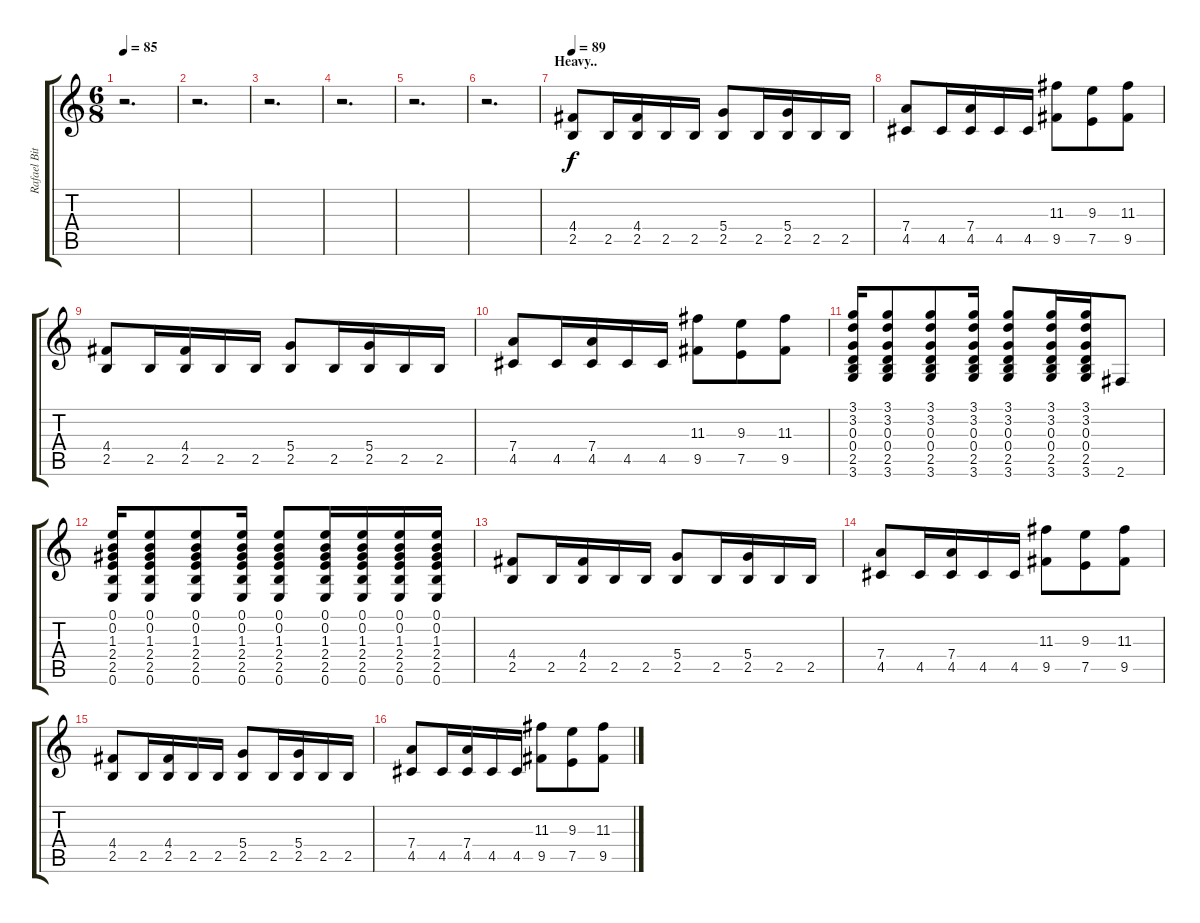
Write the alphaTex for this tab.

\track ("Rafael Bittencourt" "Rafael Bit") {instrument overdrivenguitar}
\staff {score tabs}
\tuning (E4 B3 G3 D3 A2 E2) {hide}
\ts (6 8)
\tempo 85
\clef g2
\ks c
r.2{d dy f} |
r.2{d} |
r.2{d} |
r.2{d} |
r.2{d} |
r.2{d} |
\section ("" "Heavy..")
\tempo 89
(4.4 2.5).8 2.5.16 (4.4 2.5).16 2.5.16 2.5.16 (5.4 2.5).8 2.5.16 (5.4 2.5).16 2.5.16 2.5.16 |
(7.4 4.5).8 4.5.16 (7.4 4.5).16 4.5.16 4.5.16 (11.3 9.5).8 (9.3 7.5).8 (11.3 9.5).8 |
(4.4 2.5).8 2.5.16 (4.4 2.5).16 2.5.16 2.5.16 (5.4 2.5).8 2.5.16 (5.4 2.5).16 2.5.16 2.5.16 |
(7.4 4.5).8 4.5.16 (7.4 4.5).16 4.5.16 4.5.16 (11.3 9.5).8 (9.3 7.5).8 (11.3 9.5).8 |
(3.1 3.2 0.3 0.4 2.5 3.6).16 (3.1 3.2 0.3 0.4 2.5 3.6).8 (3.1 3.2 0.3 0.4 2.5 3.6).8 (3.1 3.2 0.3 0.4 2.5 3.6).16 (3.1 3.2 0.3 0.4 2.5 3.6).8 (3.1 3.2 0.3 0.4 2.5 3.6).16 (3.1 3.2 0.3 0.4 2.5 3.6).16 2.6.8 |
(0.1 0.2 1.3 2.4 2.5 0.6).16 (0.1 0.2 1.3 2.4 2.5 0.6).8 (0.1 0.2 1.3 2.4 2.5 0.6).8 (0.1 0.2 1.3 2.4 2.5 0.6).16 (0.1 0.2 1.3 2.4 2.5 0.6).8 (0.1 0.2 1.3 2.4 2.5 0.6).16 (0.1 0.2 1.3 2.4 2.5 0.6).16 (0.1 0.2 1.3 2.4 2.5 0.6).16 (0.1 0.2 1.3 2.4 2.5 0.6).16 |
(4.4 2.5).8 2.5.16 (4.4 2.5).16 2.5.16 2.5.16 (5.4 2.5).8 2.5.16 (5.4 2.5).16 2.5.16 2.5.16 |
(7.4 4.5).8 4.5.16 (7.4 4.5).16 4.5.16 4.5.16 (11.3 9.5).8 (9.3 7.5).8 (11.3 9.5).8 |
(4.4 2.5).8 2.5.16 (4.4 2.5).16 2.5.16 2.5.16 (5.4 2.5).8 2.5.16 (5.4 2.5).16 2.5.16 2.5.16 |
(7.4 4.5).8 4.5.16 (7.4 4.5).16 4.5.16 4.5.16 (11.3 9.5).8 (9.3 7.5).8 (11.3 9.5).8
